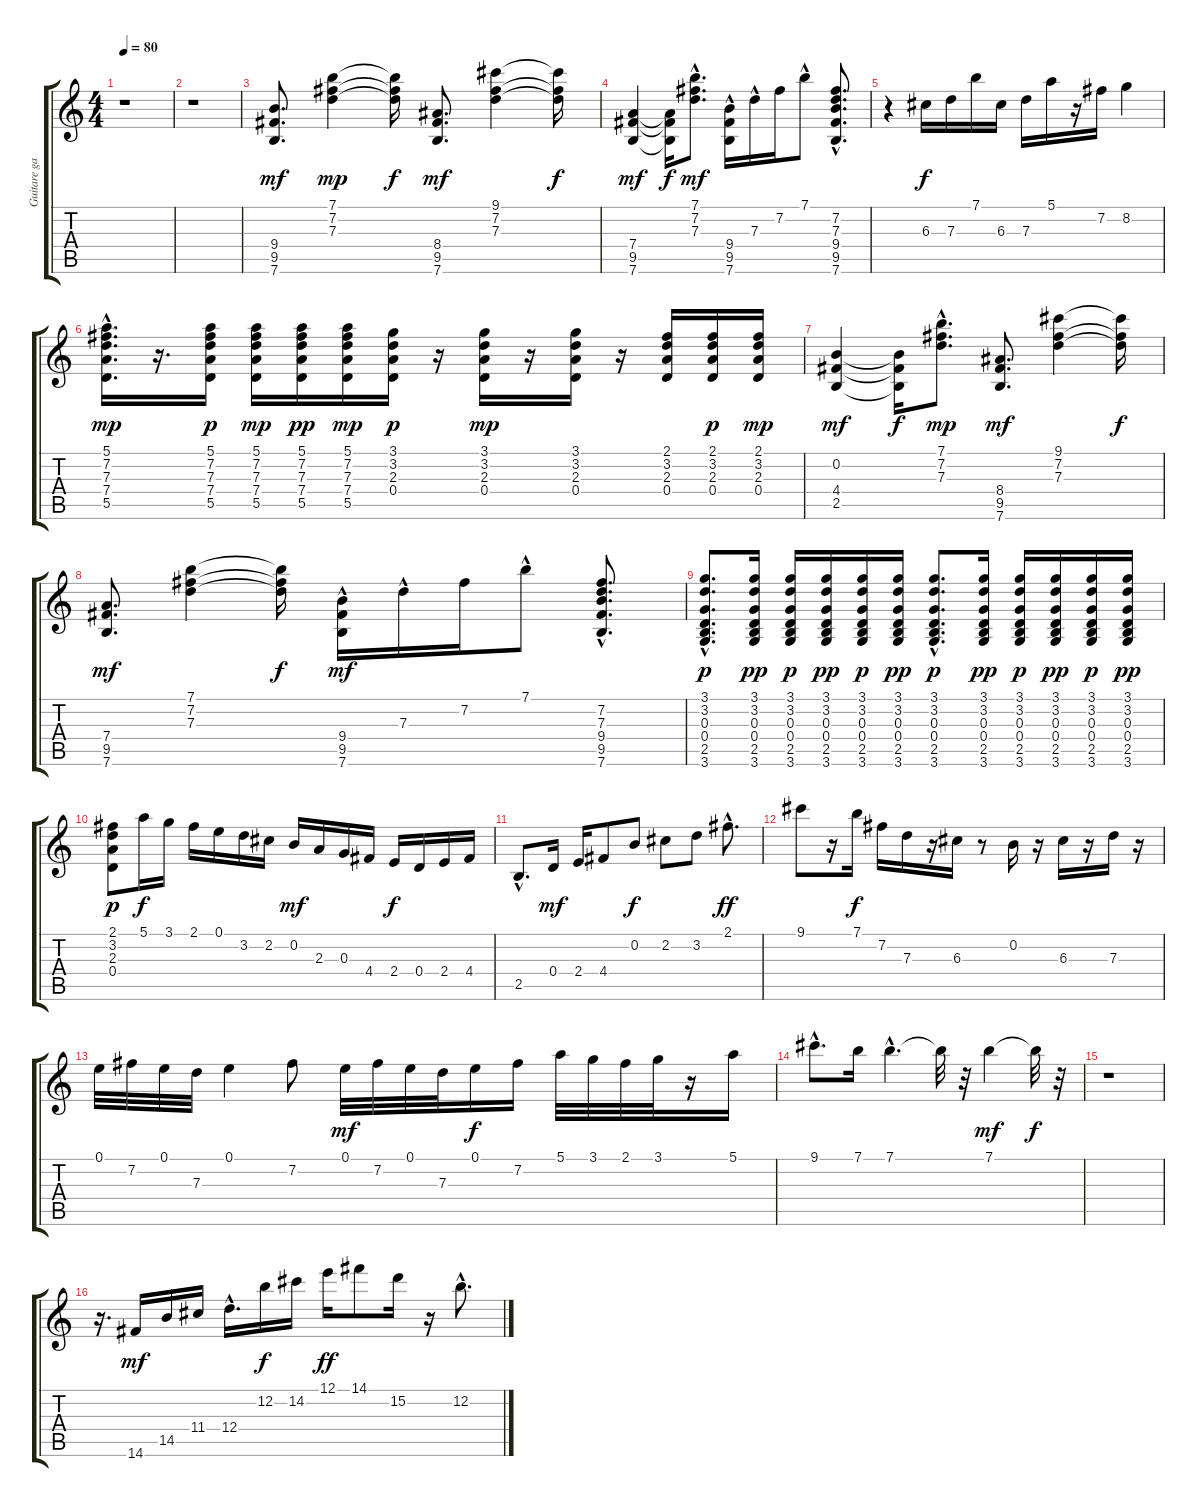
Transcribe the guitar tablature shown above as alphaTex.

\track ("Guitare gauche" "Guitare ga") {instrument acousticguitarsteel}
\staff {score tabs}
\tuning (E4 B3 G3 D3 A2 E2) {hide}
\ts (4 4)
\tempo 80
\clef g2
\ks c
r.1{dy mf} |
r.1 |
(9.4 9.5 7.6).8{d} (7.1 7.2 7.3).4{dy mp} (7.1{t} 7.2{t} 7.3{t}).16{dy f} (8.4 9.5 7.6).8{d dy mf} (9.1 7.2 7.3).4 (9.1{t} 7.2{t} 7.3{t}).16{dy f} |
(7.4 9.5 7.6).4{dy mf} (7.4{t} 9.5{t} 7.6{t}).16{dy f} (7.1{hac} 7.2{hac} 7.3{hac}).8{d dy mf} (9.4{hac} 9.5{hac} 7.6{hac}).16 7.3{hac}.16 7.2.16 7.1{hac}.8 (7.2{hac} 7.3{hac} 9.4{hac} 9.5{hac} 7.6{hac}).8{d} |
r.4 6.3.16{dy f} 7.3.16 7.1.16 6.3.16 7.3.16 5.1.16 r.16 7.2.16 8.2.4 |
(5.1{hac} 7.2{hac} 7.3{hac} 7.4{hac} 5.5{hac}).16{d dy mp} r.16{d} (5.1 7.2 7.3 7.4 5.5).16{dy p} (5.1 7.2 7.3 7.4 5.5).16{dy mp} (5.1 7.2 7.3 7.4 5.5).16{dy pp} (5.1 7.2 7.3 7.4 5.5).16{dy mp} (3.1 3.2 2.3 0.4).16{dy p} r.16 (3.1 3.2 2.3 0.4).16{dy mp} r.16 (3.1 3.2 2.3 0.4).16 r.16 (2.1 3.2 2.3 0.4).16 (2.1 3.2 2.3 0.4).16{dy p} (2.1 3.2 2.3 0.4).16{dy mp} |
(0.2 4.4 2.5).4{dy mf} (0.2{t} 4.4{t} 2.5{t}).16{dy f} (7.1{hac} 7.2{hac} 7.3{hac}).8{d dy mp} (8.4 9.5 7.6).8{d dy mf} (9.1 7.2 7.3).4 (9.1{t} 7.2{t} 7.3{t}).16{dy f} |
(7.4 9.5 7.6).8{d dy mf} (7.1 7.2 7.3).4 (7.1{t} 7.2{t} 7.3{t}).16{dy f} (9.4{hac} 9.5{hac} 7.6{hac}).16{dy mf} 7.3{hac}.16 7.2.16 7.1{hac}.8 (7.2 7.3 9.4{hac} 9.5 7.6).8{d} |
(3.1{hac} 3.2{hac} 0.3{hac} 0.4{hac} 2.5{hac} 3.6{hac}).8{d dy p} (3.1 3.2 0.3 0.4 2.5 3.6).16{dy pp} (3.1 3.2 0.3 0.4 2.5 3.6).16{dy p} (3.1 3.2 0.3 0.4 2.5 3.6).16{dy pp} (3.1 3.2 0.3 0.4 2.5 3.6).16{dy p} (3.1 3.2 0.3 0.4 2.5 3.6).16{dy pp} (3.1{hac} 3.2{hac} 0.3{hac} 0.4{hac} 2.5{hac} 3.6{hac}).8{d dy p} (3.1 3.2 0.3 0.4 2.5 3.6).16{dy pp} (3.1 3.2 0.3 0.4 2.5 3.6).16{dy p} (3.1 3.2 0.3 0.4 2.5 3.6).16{dy pp} (3.1 3.2 0.3 0.4 2.5 3.6).16{dy p} (3.1 3.2 0.3 0.4 2.5 3.6).16{dy pp} |
(2.1 3.2 2.3 0.4).8{dy p} 5.1.16{dy f} 3.1.16 2.1.16 0.1.16 3.2.16 2.2.16 0.2.16{dy mf} 2.3.16 0.3.16 4.4.16 2.4.16{dy f} 0.4.16 2.4.16 4.4.16 |
2.5{hac}.8{d} 0.4.16{dy mf} 2.4.16 4.4.8 0.2.8{dy f} 2.2.8 3.2.8 2.1{hac}.8{d dy ff} |
9.1.8 r.16 7.1.16{dy f} 7.2.16 7.3.16 r.16 6.3.16 r.8 0.2.16 r.16 6.3.16 r.16 7.3.16 r.16 |
0.1.32 7.2.32 0.1.32 7.3.32 0.1.4 7.2.8 0.1.32{dy mf} 7.2.32 0.1.32 7.3.32 0.1.16{dy f} 7.2.16 5.1.32 3.1.32 2.1.32 3.1.32 r.16 5.1.16 |
9.1{hac}.8{d} 7.1.16 7.1{hac}.4{d} 7.1{t}.32 r.32 7.1.4{dy mf} 7.1{t}.32{dy f} r.32 |
r.1 |
r.16{d} 14.6.16{dy mf} 14.5.16 11.4.16 12.4{hac}.16{d} 12.2.16{dy f} 14.2.16 12.1.16{dy ff} 14.1.8 15.2.16 r.16 12.2{hac}.8{d}
